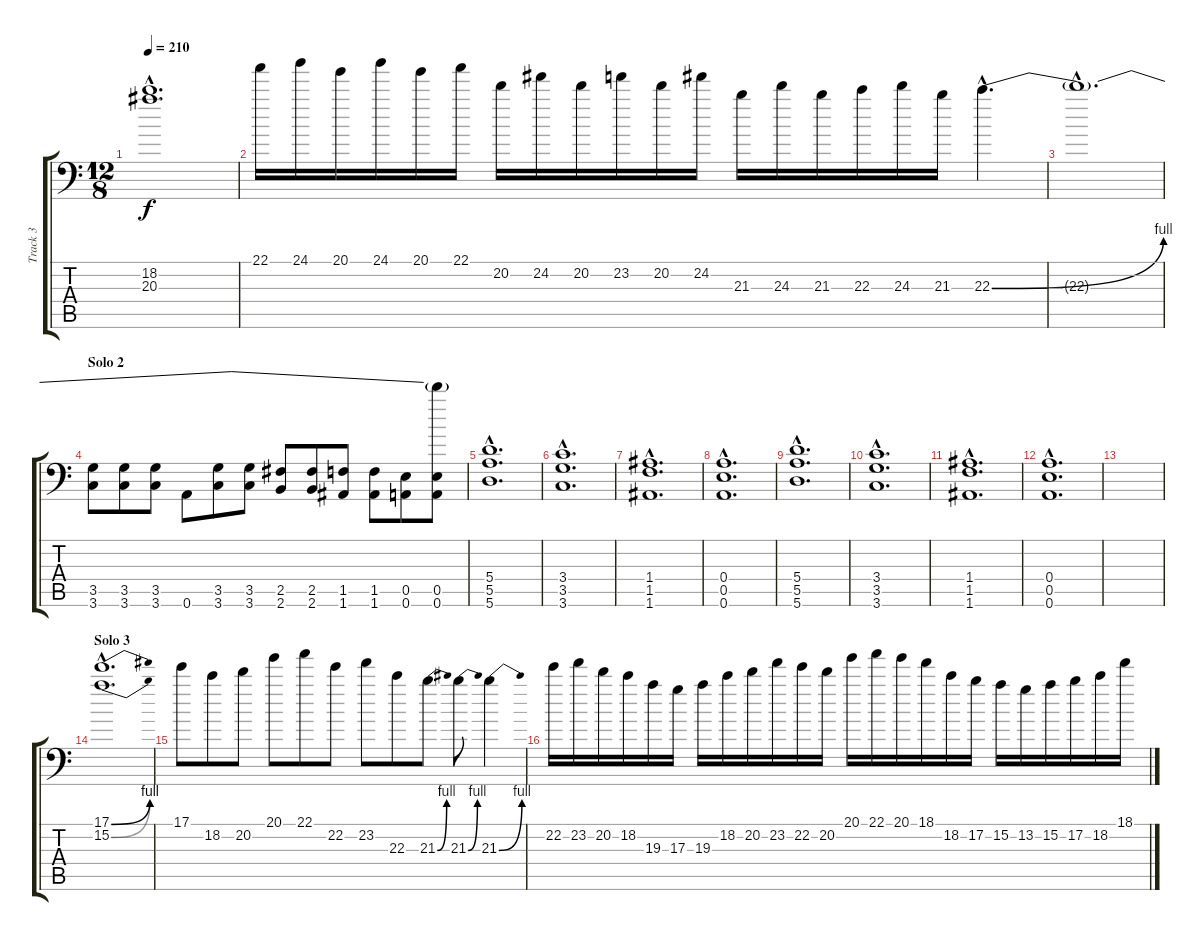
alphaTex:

\track ("Track 3" "Track 3") {instrument overdrivenguitar}
\staff {score tabs}
\tuning (B3 Gb3 D3 A2 E2 A1) {hide}
\ts (12 8)
\tempo 210
\clef f4
\ks c
(18.2{hac t} 20.3{hac t}).1{d dy f} |
22.1.16 24.1.16 20.1.16 24.1.16 20.1.16 22.1.16 20.2.16 24.2.16 20.2.16 23.2.16 20.2.16 24.2.16 21.3.16 24.3.16 21.3.16 22.3.16 24.3.16 21.3.16 22.3{be (bend 0 0 60 4) hac}.4{d} |
22.3{hac t}.1{d} |
\section ("" "Solo 2")
(3.5 3.6).8 (3.5 3.6).8 (3.5 3.6).8 0.6.8 (3.5 3.6).8 (3.5 3.6).8 (2.5 2.6).8 (2.5 2.6).8 (1.5 1.6).8 (1.5 1.6).8 (0.5 0.6).8 (22.3{t} 0.5 0.6).8 |
(5.4{hac} 5.5{hac} 5.6{hac}).1{d} |
(3.4{hac} 3.5{hac} 3.6{hac}).1{d} |
(1.4{hac} 1.5{hac} 1.6{hac}).1{d} |
(0.4{hac} 0.5{hac} 0.6{hac}).1{d} |
(5.4{hac} 5.5{hac} 5.6{hac}).1{d} |
(3.4{hac} 3.5{hac} 3.6{hac}).1{d} |
(1.4{hac} 1.5{hac} 1.6{hac}).1{d} |
(0.4{hac} 0.5{hac} 0.6{hac}).1{d} |
|
\section ("" "Solo 3")
(17.1{be (bend 0 0 60 4) hac} 15.2{be (bend 0 0 60 4) hac}).1{d} |
17.1.8 18.2.8 20.2.8 20.1.8 22.1.8 22.2.8 23.2.8 22.3.8 21.3{be (bend 0 0 60 4)}.8 21.3{be (bend 0 0 60 4)}.8 21.3{be (bend 0 0 60 4)}.4 |
22.2.16 23.2.16 20.2.16 18.2.16 19.3.16 17.3.16 19.3.16 18.2.16 20.2.16 23.2.16 22.2.16 20.2.16 20.1.16 22.1.16 20.1.16 18.1.16 18.2.16 17.2.16 15.2.16 13.2.16 15.2.16 17.2.16 18.2.16 18.1.16
